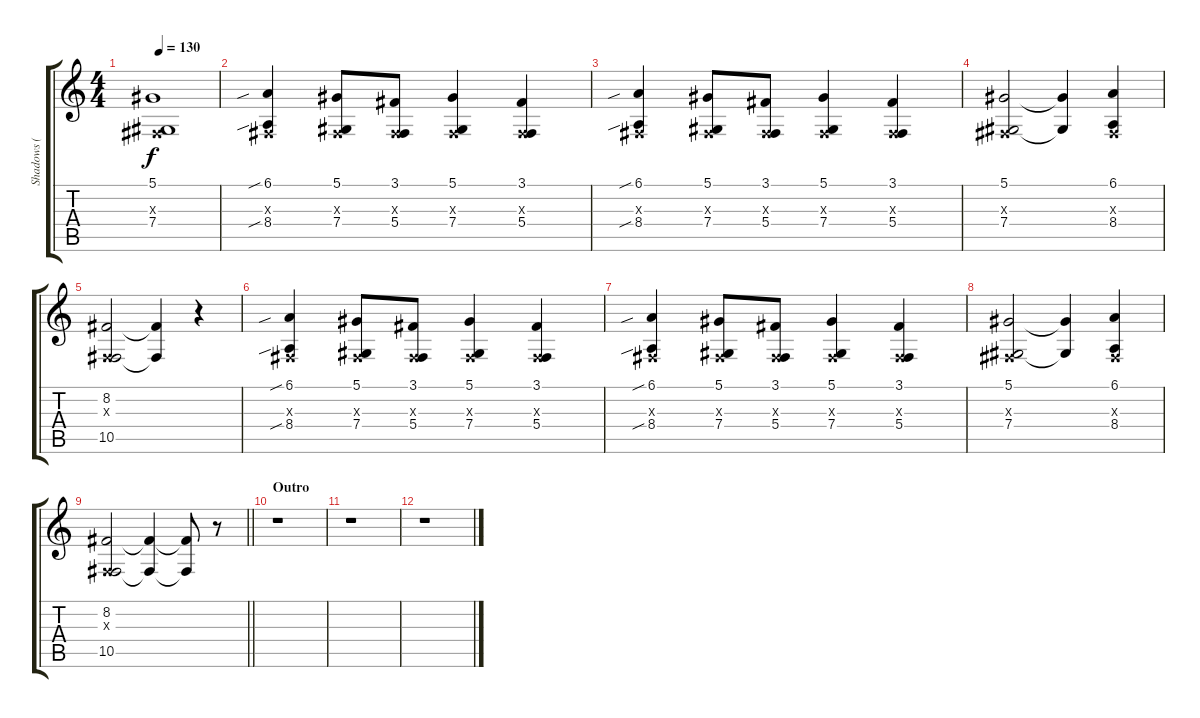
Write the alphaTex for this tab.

\track ("Shadows ( Vocals )" "Shadows ( ") {instrument clarinet}
\staff {score tabs}
\tuning (Eb4 Bb3 Gb3 Db3 Ab2 Db2) {hide}
\ts (4 4)
\tempo 130
\clef g2
\ks c
(5.1 0.3{x} 7.4).1{dy f} |
(6.1{sib} 0.3{x} 8.4{sib}).4 (5.1 0.3{x} 7.4).8 (3.1 0.3{x} 5.4).8 (5.1 0.3{x} 7.4).4 (3.1 0.3{x} 5.4).4 |
(6.1{sib} 0.3{x} 8.4{sib}).4 (5.1 0.3{x} 7.4).8 (3.1 0.3{x} 5.4).8 (5.1 0.3{x} 7.4).4 (3.1 0.3{x} 5.4).4 |
(5.1 0.3{x} 7.4).2 (5.1{t} 7.4{t}).4 (6.1 0.3{x} 8.4).4 |
(8.2 0.3{x} 10.5).2 (8.2{t} 10.5{t}).4 r.4 |
(6.1{sib} 0.3{x} 8.4{sib}).4 (5.1 0.3{x} 7.4).8 (3.1 0.3{x} 5.4).8 (5.1 0.3{x} 7.4).4 (3.1 0.3{x} 5.4).4 |
(6.1{sib} 0.3{x} 8.4{sib}).4 (5.1 0.3{x} 7.4).8 (3.1 0.3{x} 5.4).8 (5.1 0.3{x} 7.4).4 (3.1 0.3{x} 5.4).4 |
(5.1 0.3{x} 7.4).2 (5.1{t} 7.4{t}).4 (6.1 0.3{x} 8.4).4 |
\barLineRight lightlight
(8.2 0.3{x} 10.5).2 (8.2{t} 10.5{t}).4 (8.2{t} 10.5{t}).8 r.8 |
\section ("" "Outro")
r.1 |
r.1 |
r.1
